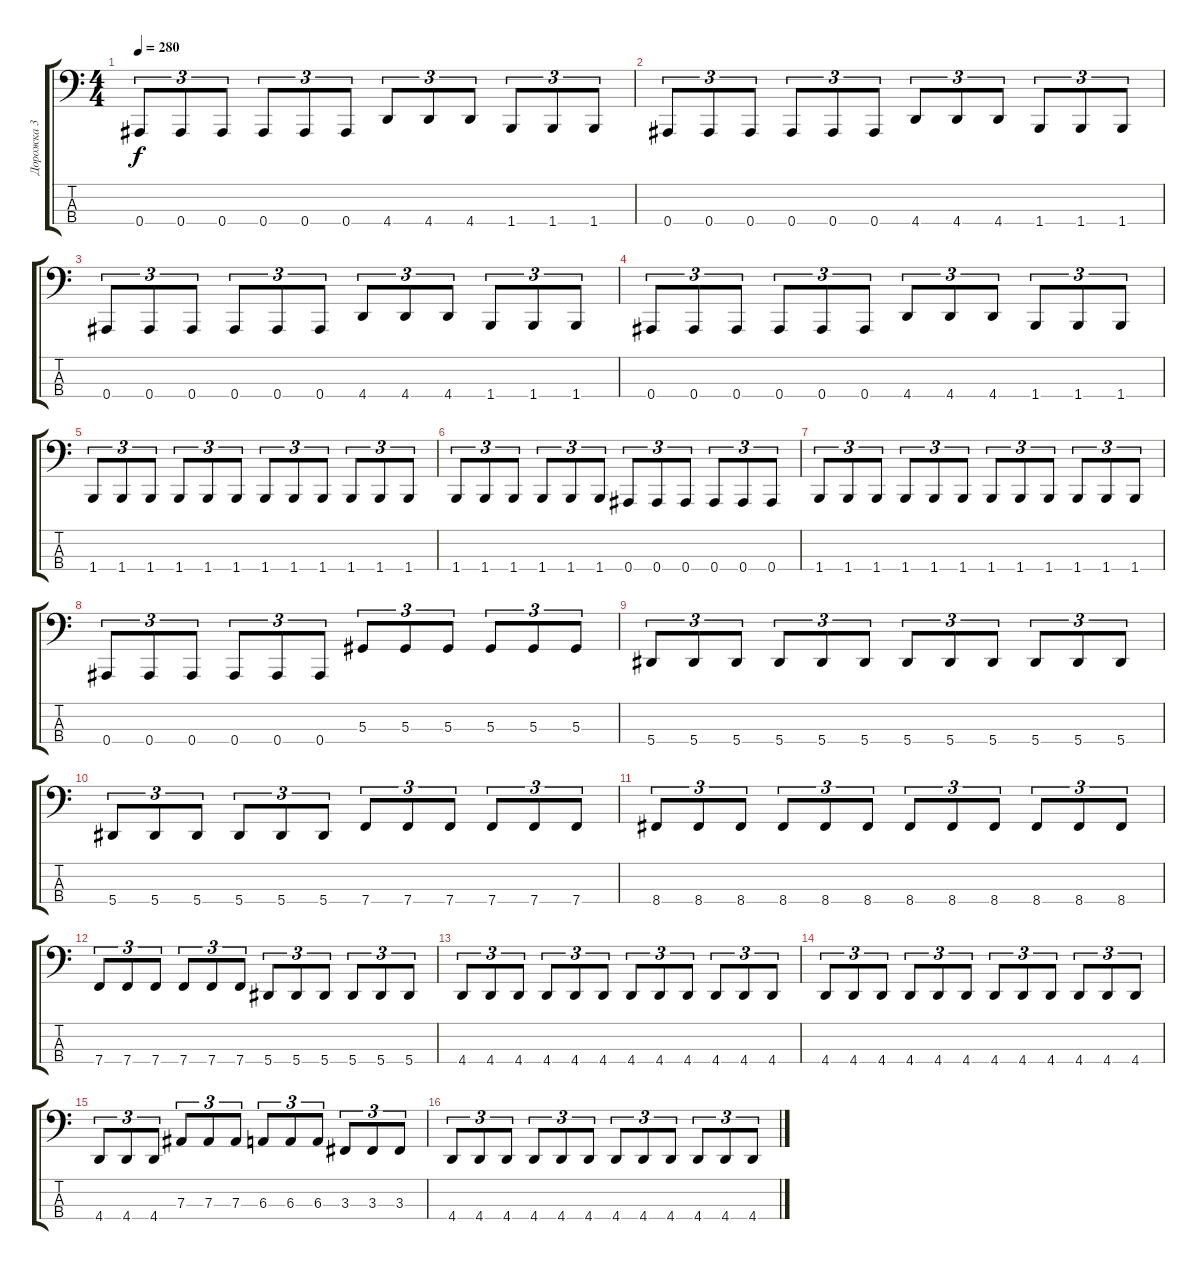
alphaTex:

\track ("Дорожка 3" "Дорожка 3") {instrument electricbassfinger}
\staff {score tabs}
\tuning (Db2 Ab1 Eb1 Bb0) {hide}
\ts (4 4)
\tempo 280
\clef f4
\ks c
0.4.8{tu (3 2) dy f} 0.4.8{tu (3 2)} 0.4.8{tu (3 2)} 0.4.8{tu (3 2)} 0.4.8{tu (3 2)} 0.4.8{tu (3 2)} 4.4.8{tu (3 2)} 4.4.8{tu (3 2)} 4.4.8{tu (3 2)} 1.4.8{tu (3 2)} 1.4.8{tu (3 2)} 1.4.8{tu (3 2)} |
0.4.8{tu (3 2)} 0.4.8{tu (3 2)} 0.4.8{tu (3 2)} 0.4.8{tu (3 2)} 0.4.8{tu (3 2)} 0.4.8{tu (3 2)} 4.4.8{tu (3 2)} 4.4.8{tu (3 2)} 4.4.8{tu (3 2)} 1.4.8{tu (3 2)} 1.4.8{tu (3 2)} 1.4.8{tu (3 2)} |
0.4.8{tu (3 2)} 0.4.8{tu (3 2)} 0.4.8{tu (3 2)} 0.4.8{tu (3 2)} 0.4.8{tu (3 2)} 0.4.8{tu (3 2)} 4.4.8{tu (3 2)} 4.4.8{tu (3 2)} 4.4.8{tu (3 2)} 1.4.8{tu (3 2)} 1.4.8{tu (3 2)} 1.4.8{tu (3 2)} |
0.4.8{tu (3 2)} 0.4.8{tu (3 2)} 0.4.8{tu (3 2)} 0.4.8{tu (3 2)} 0.4.8{tu (3 2)} 0.4.8{tu (3 2)} 4.4.8{tu (3 2)} 4.4.8{tu (3 2)} 4.4.8{tu (3 2)} 1.4.8{tu (3 2)} 1.4.8{tu (3 2)} 1.4.8{tu (3 2)} |
1.4.8{tu (3 2)} 1.4.8{tu (3 2)} 1.4.8{tu (3 2)} 1.4.8{tu (3 2)} 1.4.8{tu (3 2)} 1.4.8{tu (3 2)} 1.4.8{tu (3 2)} 1.4.8{tu (3 2)} 1.4.8{tu (3 2)} 1.4.8{tu (3 2)} 1.4.8{tu (3 2)} 1.4.8{tu (3 2)} |
1.4.8{tu (3 2)} 1.4.8{tu (3 2)} 1.4.8{tu (3 2)} 1.4.8{tu (3 2)} 1.4.8{tu (3 2)} 1.4.8{tu (3 2)} 0.4.8{tu (3 2)} 0.4.8{tu (3 2)} 0.4.8{tu (3 2)} 0.4.8{tu (3 2)} 0.4.8{tu (3 2)} 0.4.8{tu (3 2)} |
1.4.8{tu (3 2)} 1.4.8{tu (3 2)} 1.4.8{tu (3 2)} 1.4.8{tu (3 2)} 1.4.8{tu (3 2)} 1.4.8{tu (3 2)} 1.4.8{tu (3 2)} 1.4.8{tu (3 2)} 1.4.8{tu (3 2)} 1.4.8{tu (3 2)} 1.4.8{tu (3 2)} 1.4.8{tu (3 2)} |
0.4.8{tu (3 2)} 0.4.8{tu (3 2)} 0.4.8{tu (3 2)} 0.4.8{tu (3 2)} 0.4.8{tu (3 2)} 0.4.8{tu (3 2)} 5.3.8{tu (3 2)} 5.3.8{tu (3 2)} 5.3.8{tu (3 2)} 5.3.8{tu (3 2)} 5.3.8{tu (3 2)} 5.3.8{tu (3 2)} |
5.4.8{tu (3 2)} 5.4.8{tu (3 2)} 5.4.8{tu (3 2)} 5.4.8{tu (3 2)} 5.4.8{tu (3 2)} 5.4.8{tu (3 2)} 5.4.8{tu (3 2)} 5.4.8{tu (3 2)} 5.4.8{tu (3 2)} 5.4.8{tu (3 2)} 5.4.8{tu (3 2)} 5.4.8{tu (3 2)} |
5.4.8{tu (3 2)} 5.4.8{tu (3 2)} 5.4.8{tu (3 2)} 5.4.8{tu (3 2)} 5.4.8{tu (3 2)} 5.4.8{tu (3 2)} 7.4.8{tu (3 2)} 7.4.8{tu (3 2)} 7.4.8{tu (3 2)} 7.4.8{tu (3 2)} 7.4.8{tu (3 2)} 7.4.8{tu (3 2)} |
8.4.8{tu (3 2)} 8.4.8{tu (3 2)} 8.4.8{tu (3 2)} 8.4.8{tu (3 2)} 8.4.8{tu (3 2)} 8.4.8{tu (3 2)} 8.4.8{tu (3 2)} 8.4.8{tu (3 2)} 8.4.8{tu (3 2)} 8.4.8{tu (3 2)} 8.4.8{tu (3 2)} 8.4.8{tu (3 2)} |
7.4.8{tu (3 2)} 7.4.8{tu (3 2)} 7.4.8{tu (3 2)} 7.4.8{tu (3 2)} 7.4.8{tu (3 2)} 7.4.8{tu (3 2)} 5.4.8{tu (3 2)} 5.4.8{tu (3 2)} 5.4.8{tu (3 2)} 5.4.8{tu (3 2)} 5.4.8{tu (3 2)} 5.4.8{tu (3 2)} |
4.4.8{tu (3 2)} 4.4.8{tu (3 2)} 4.4.8{tu (3 2)} 4.4.8{tu (3 2)} 4.4.8{tu (3 2)} 4.4.8{tu (3 2)} 4.4.8{tu (3 2)} 4.4.8{tu (3 2)} 4.4.8{tu (3 2)} 4.4.8{tu (3 2)} 4.4.8{tu (3 2)} 4.4.8{tu (3 2)} |
4.4.8{tu (3 2)} 4.4.8{tu (3 2)} 4.4.8{tu (3 2)} 4.4.8{tu (3 2)} 4.4.8{tu (3 2)} 4.4.8{tu (3 2)} 4.4.8{tu (3 2)} 4.4.8{tu (3 2)} 4.4.8{tu (3 2)} 4.4.8{tu (3 2)} 4.4.8{tu (3 2)} 4.4.8{tu (3 2)} |
4.4.8{tu (3 2)} 4.4.8{tu (3 2)} 4.4.8{tu (3 2)} 7.3.8{tu (3 2)} 7.3.8{tu (3 2)} 7.3.8{tu (3 2)} 6.3.8{tu (3 2)} 6.3.8{tu (3 2)} 6.3.8{tu (3 2)} 3.3.8{tu (3 2)} 3.3.8{tu (3 2)} 3.3.8{tu (3 2)} |
4.4.8{tu (3 2)} 4.4.8{tu (3 2)} 4.4.8{tu (3 2)} 4.4.8{tu (3 2)} 4.4.8{tu (3 2)} 4.4.8{tu (3 2)} 4.4.8{tu (3 2)} 4.4.8{tu (3 2)} 4.4.8{tu (3 2)} 4.4.8{tu (3 2)} 4.4.8{tu (3 2)} 4.4.8{tu (3 2)}
